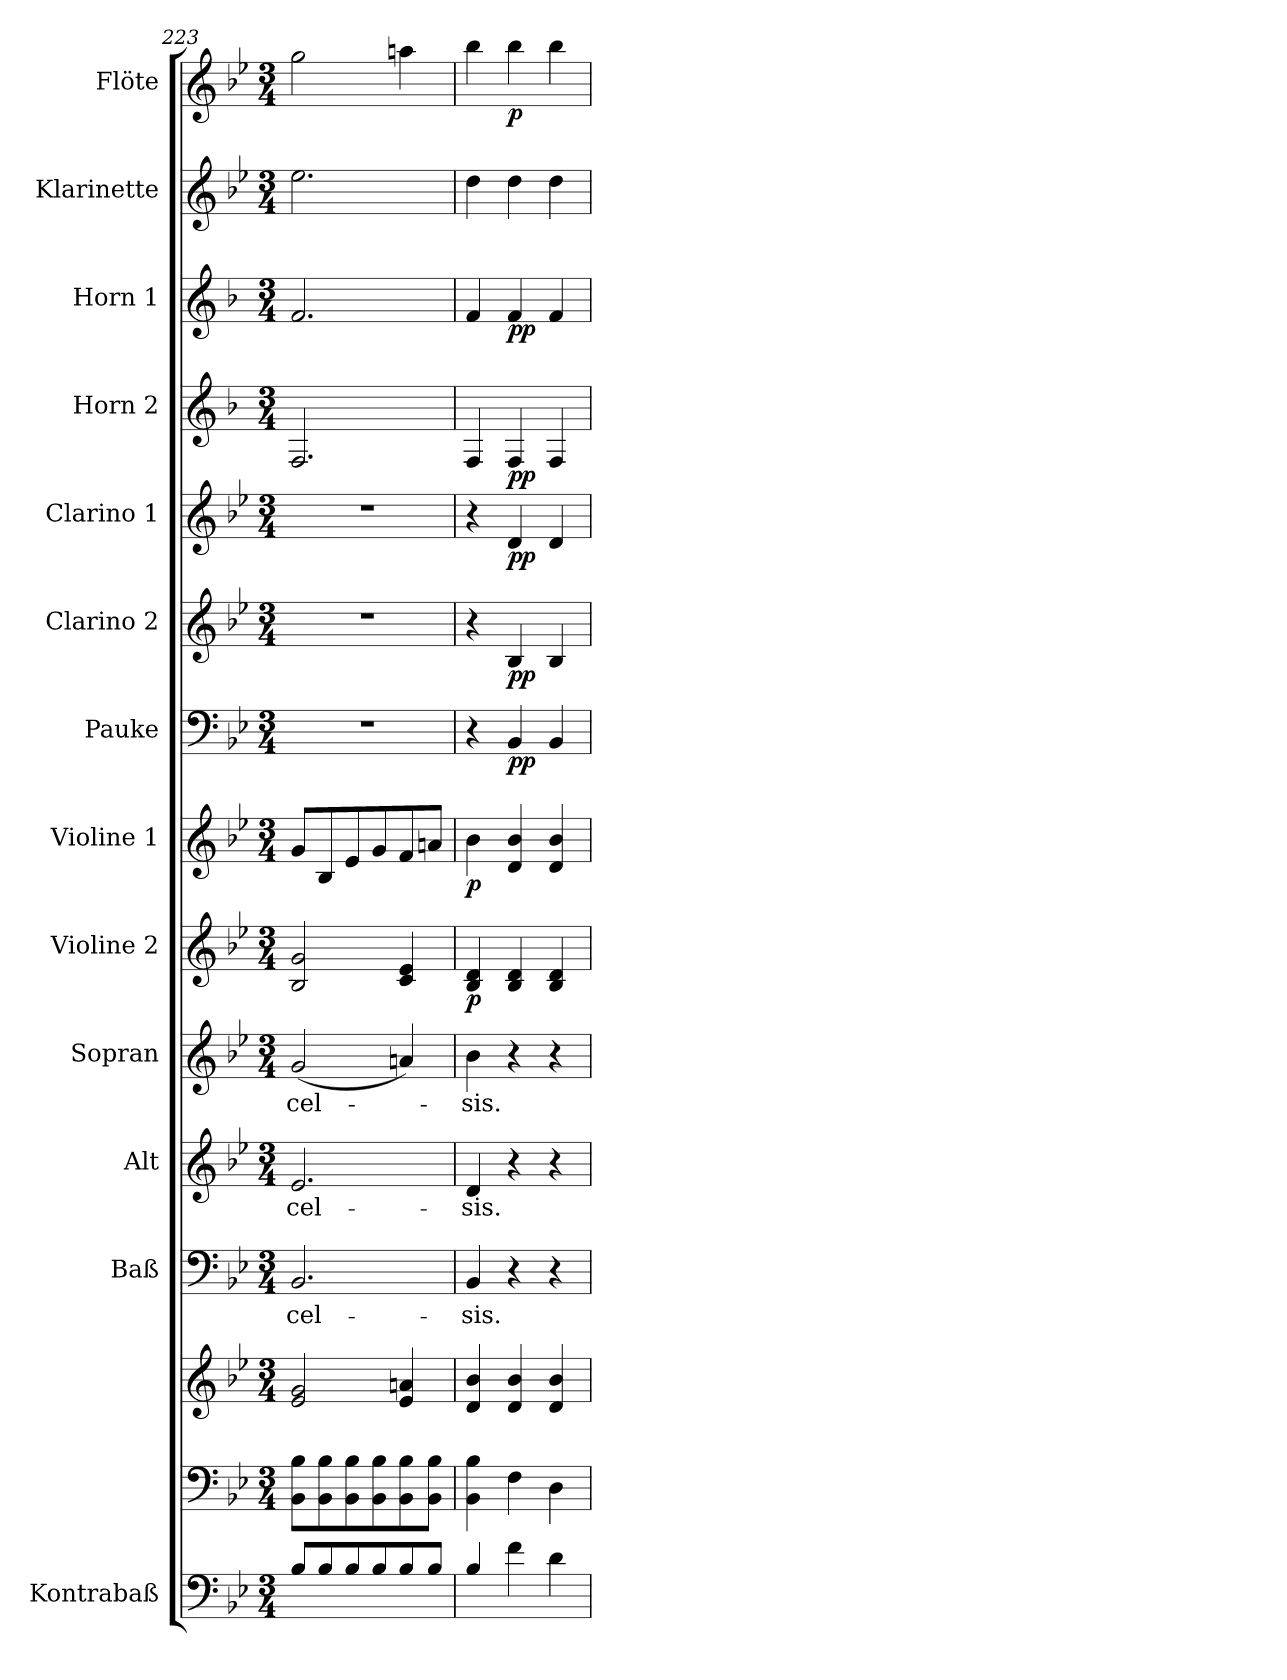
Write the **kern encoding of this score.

**kern	**kern	**kern	**kern	**text	**kern	**text	**kern	**text	**kern	**dynam	**kern	**dynam	**kern	**dynam	**kern	**dynam	**kern	**dynam	**kern	**dynam	**kern	**dynam	**kern	**kern	**dynam
*part14	*part13	*part13	*part12	*part12	*part11	*part11	*part10	*part10	*part9	*part9	*part8	*part8	*part7	*part7	*part6	*part6	*part5	*part5	*part4	*part4	*part3	*part3	*part2	*part1	*part1
*staff15	*staff14	*staff13	*staff12	*staff12	*staff11	*staff11	*staff10	*staff10	*staff9	*staff9	*staff8	*staff8	*staff7	*staff7	*staff6	*staff6	*staff5	*staff5	*staff4	*staff4	*staff3	*staff3	*staff2	*staff1	*staff1
*I"Kontrabaß	*	*	*I"Baß	*	*I"Alt	*	*I"Sopran	*	*I"Violine 2	*	*I"Violine 1	*	*I"Pauke	*	*I"Clarino 2	*	*I"Clarino 1	*	*I"Horn 2	*	*I"Horn 1	*	*I"Klarinette	*I"Flöte	*
*I'Kb	*	*	*I'Baß	*	*I'Alt	*	*I'Sop	*	*I'Vln. 2	*	*I'Vln. 1	*	*I'Pk.	*	*	*	*	*	*I'Hrn. 2	*	*I'Hrn. 1	*	*	*I'Fl.	*
*clefF4	*clefF4	*clefG2	*clefF4	*	*clefG2	*	*clefG2	*	*clefG2	*	*clefG2	*	*clefF4	*	*clefG2	*	*clefG2	*	*clefG2	*	*clefG2	*	*clefG2	*clefG2	*
*ITrd7c12	*	*	*	*	*	*	*	*	*	*	*	*	*	*	*ITrd7c12	*	*ITrd7c12	*	*ITrd4c7	*	*ITrd4c7	*	*	*	*
*k[b-e-]	*k[b-e-]	*k[b-e-]	*k[b-e-]	*	*k[b-e-]	*	*k[b-e-]	*	*k[b-e-]	*	*k[b-e-]	*	*k[b-e-]	*	*k[b-e-]	*	*k[b-e-]	*	*k[b-e-]	*	*k[b-e-]	*	*k[b-e-]	*k[b-e-]	*
*B-:	*B-:	*B-:	*B-:	*	*B-:	*	*B-:	*	*B-:	*	*B-:	*	*B-:	*	*B-:	*	*B-:	*	*B-:	*	*B-:	*	*B-:	*B-:	*
*M3/4	*M3/4	*M3/4	*M3/4	*	*M3/4	*	*M3/4	*	*M3/4	*	*M3/4	*	*M3/4	*	*M3/4	*	*M3/4	*	*M3/4	*	*M3/4	*	*M3/4	*M3/4	*
=223	=223	=223	=223	=223	=223	=223	=223	=223	=223	=223	=223	=223	=223	=223	=223	=223	=223	=223	=223	=223	=223	=223	=223	=223	=223
!	!	!	!	!LO:LY:b	!	!LO:LY:b	!	!LO:LY:b	!	!	!	!	!	!	!	!	!	!	!	!	!	!	!	!	!
8BB-/L	8BB-\ 8B-\L	2e-/ 2g/	2.BB-/	-cel-	2.e-/	-cel-	(<2g/	-cel-	2B-/ 2g/	.	8g/L	.	2.r	.	2.r	.	2.r	.	2.BB-/	.	2.B-/	.	2.ee-\	2gg\	.
8BB-/	8BB-\ 8B-\	.	.	.	.	.	.	.	.	.	8B-/	.	.	.	.	.	.	.	.	.	.	.	.	.	.
8BB-/	8BB-\ 8B-\	.	.	.	.	.	.	.	.	.	8e-/	.	.	.	.	.	.	.	.	.	.	.	.	.	.
8BB-/	8BB-\ 8B-\	.	.	.	.	.	.	.	.	.	8g/	.	.	.	.	.	.	.	.	.	.	.	.	.	.
8BB-/	8BB-\ 8B-\	4e-/ 4an/	.	.	.	.	4an/)	.	4c/ 4e-/	.	8f/	.	.	.	.	.	.	.	.	.	.	.	.	4aan\	.
8BB-/J	8BB-\ 8B-\J	.	.	.	.	.	.	.	.	.	8an/J	.	.	.	.	.	.	.	.	.	.	.	.	.	.
=224	=224	=224	=224	=224	=224	=224	=224	=224	=224	=224	=224	=224	=224	=224	=224	=224	=224	=224	=224	=224	=224	=224	=224	=224	=224
!	!	!	!	!LO:LY:b	!	!LO:LY:b	!	!LO:LY:b	!	!LO:DY:b	!	!LO:DY:b	!	!	!	!	!	!	!	!	!	!	!	!	!
4BB-/	4BB-\ 4B-\	4d/ 4b-/	4BB-/	-sis.	4d/	-sis.	4b-\	-sis.	4B-/ 4d/	p	4b-\	p	4r	.	4r	.	4r	.	4BB-/	.	4B-/	.	4dd\	4bb-\	.
!	!	!	!	!	!	!	!	!	!	!	!	!	!	!LO:DY:b	!	!LO:DY:b	!	!LO:DY:b	!	!LO:DY:b	!	!LO:DY:b	!	!	!LO:DY:b
4F\	4F\	4d/ 4b-/	4r	.	4r	.	4r	.	4B-/ 4d/	.	4d/ 4b-/	.	4BB-/	pp	4BB-/	pp	4D/	pp	4BB-/	pp	4B-/	pp	4dd\	4bb-\	p
4D\	4D\	4d/ 4b-/	4r	.	4r	.	4r	.	4B-/ 4d/	.	4d/ 4b-/	.	4BB-/	.	4BB-/	.	4D/	.	4BB-/	.	4B-/	.	4dd\	4bb-\	.
=	=	=	=	=	=	=	=	=	=	=	=	=	=	=	=	=	=	=	=	=	=	=	=	=	=
*-	*-	*-	*-	*-	*-	*-	*-	*-	*-	*-	*-	*-	*-	*-	*-	*-	*-	*-	*-	*-	*-	*-	*-	*-	*-
